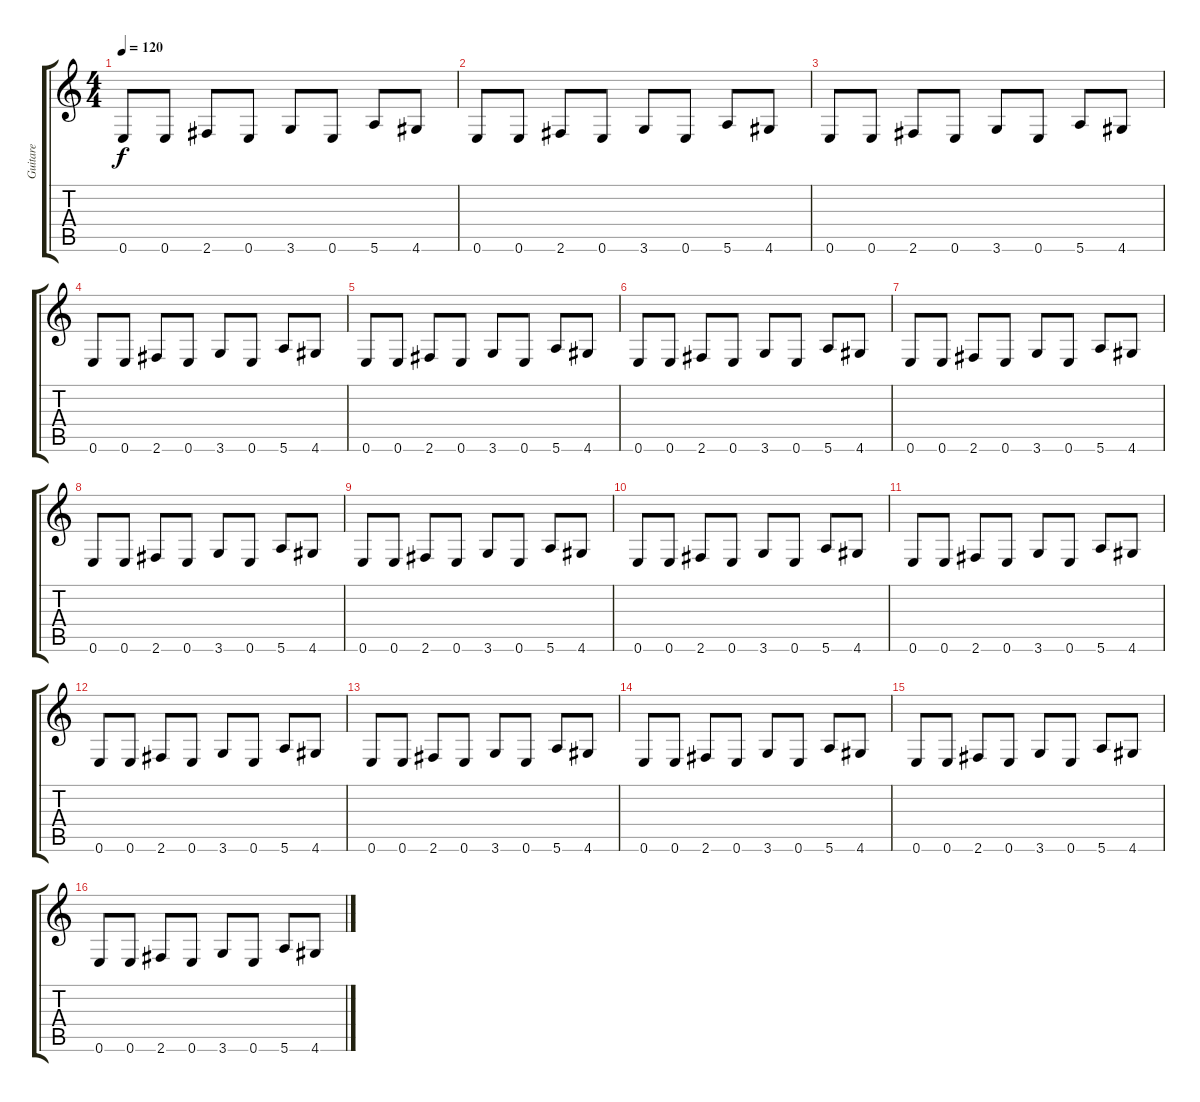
\track ("Guitare" "Guitare") {instrument electricguitarjazz}
\staff {score tabs}
\tuning (E4 B3 G3 D3 A2 E2) {hide}
\ts (4 4)
\tempo 120
\clef g2
\ks c
0.6.8{dy f} 0.6.8 2.6.8 0.6.8 3.6.8 0.6.8 5.6.8 4.6.8 |
0.6.8 0.6.8 2.6.8 0.6.8 3.6.8 0.6.8 5.6.8 4.6.8 |
0.6.8 0.6.8 2.6.8 0.6.8 3.6.8 0.6.8 5.6.8 4.6.8 |
0.6.8 0.6.8 2.6.8 0.6.8 3.6.8 0.6.8 5.6.8 4.6.8 |
0.6.8 0.6.8 2.6.8 0.6.8 3.6.8 0.6.8 5.6.8 4.6.8 |
0.6.8 0.6.8 2.6.8 0.6.8 3.6.8 0.6.8 5.6.8 4.6.8 |
0.6.8 0.6.8 2.6.8 0.6.8 3.6.8 0.6.8 5.6.8 4.6.8 |
0.6.8 0.6.8 2.6.8 0.6.8 3.6.8 0.6.8 5.6.8 4.6.8 |
0.6.8 0.6.8 2.6.8 0.6.8 3.6.8 0.6.8 5.6.8 4.6.8 |
0.6.8 0.6.8 2.6.8 0.6.8 3.6.8 0.6.8 5.6.8 4.6.8 |
0.6.8 0.6.8 2.6.8 0.6.8 3.6.8 0.6.8 5.6.8 4.6.8 |
0.6.8 0.6.8 2.6.8 0.6.8 3.6.8 0.6.8 5.6.8 4.6.8 |
0.6.8 0.6.8 2.6.8 0.6.8 3.6.8 0.6.8 5.6.8 4.6.8 |
0.6.8 0.6.8 2.6.8 0.6.8 3.6.8 0.6.8 5.6.8 4.6.8 |
0.6.8 0.6.8 2.6.8 0.6.8 3.6.8 0.6.8 5.6.8 4.6.8 |
0.6.8 0.6.8 2.6.8 0.6.8 3.6.8 0.6.8 5.6.8 4.6.8
